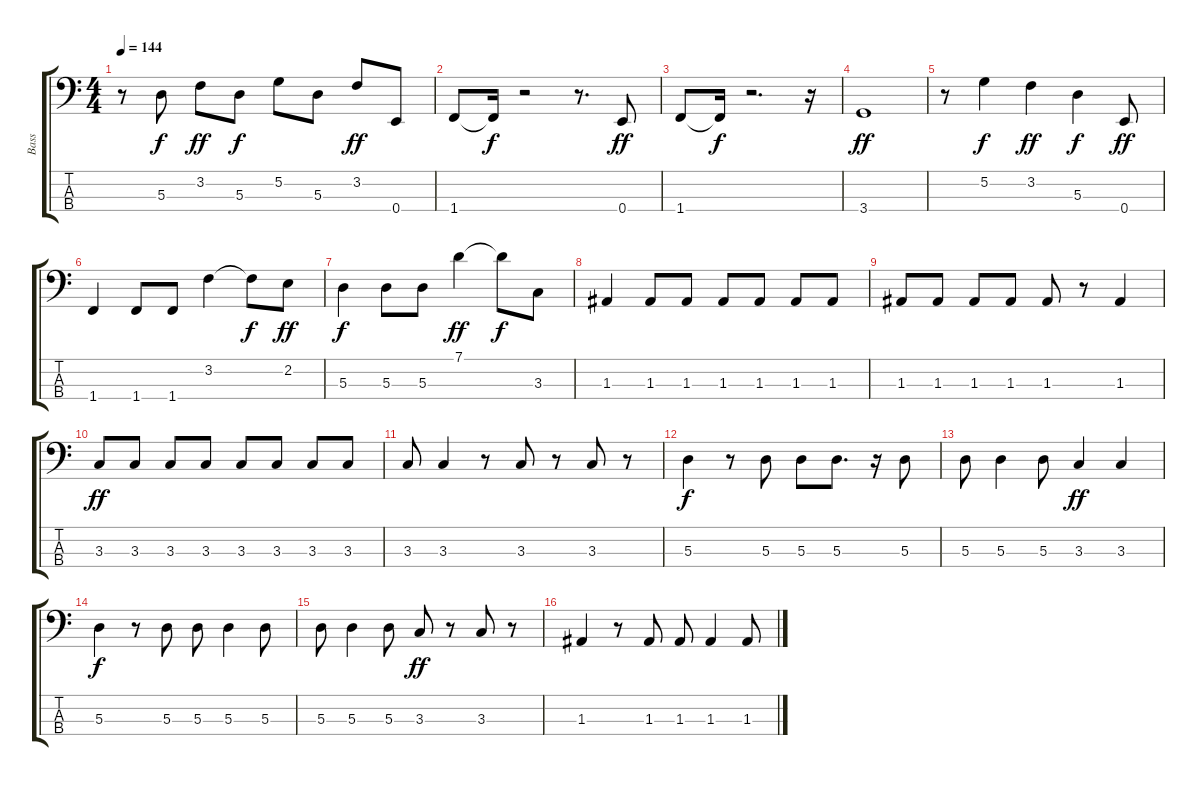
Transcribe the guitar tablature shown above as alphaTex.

\track ("Bass" "Bass") {instrument electricbassfinger}
\staff {score tabs}
\tuning (G2 D2 A1 E1) {hide}
\ts (4 4)
\tempo 144
\clef f4
\ks c
r.8{dy ff} 5.3.8{dy f} 3.2.8{dy ff} 5.3.8{dy f} 5.2.8 5.3.8 3.2.8{dy ff} 0.4.8 |
1.4.8 1.4{t}.16{dy f} r.2 r.8{d} 0.4.8{dy ff} |
1.4.8 1.4{t}.16{dy f} r.2{d} r.16 |
3.4.1{dy ff} |
r.8 5.2.4{dy f} 3.2.4{dy ff} 5.3.4{dy f} 0.4.8{dy ff} |
1.4.4 1.4.8 1.4.8 3.2.4 3.2{t}.8{dy f} 2.2.8{dy ff} |
5.3.4{dy f} 5.3.8 5.3.8 7.1.4{dy ff} 7.1{t}.8{dy f} 3.3.8 |
1.3.4 1.3.8 1.3.8 1.3.8 1.3.8 1.3.8 1.3.8 |
1.3.8 1.3.8 1.3.8 1.3.8 1.3.8 r.8 1.3.4 |
3.3.8{dy ff} 3.3.8 3.3.8 3.3.8 3.3.8 3.3.8 3.3.8 3.3.8 |
3.3.8 3.3.4 r.8 3.3.8 r.8 3.3.8 r.8 |
5.3.4{dy f} r.8 5.3.8 5.3.8 5.3.8{d} r.16 5.3.8 |
5.3.8 5.3.4 5.3.8 3.3.4{dy ff} 3.3.4 |
5.3.4{dy f} r.8 5.3.8 5.3.8 5.3.4 5.3.8 |
5.3.8 5.3.4 5.3.8 3.3.8{dy ff} r.8 3.3.8 r.8 |
1.3.4 r.8 1.3.8 1.3.8 1.3.4 1.3.8
